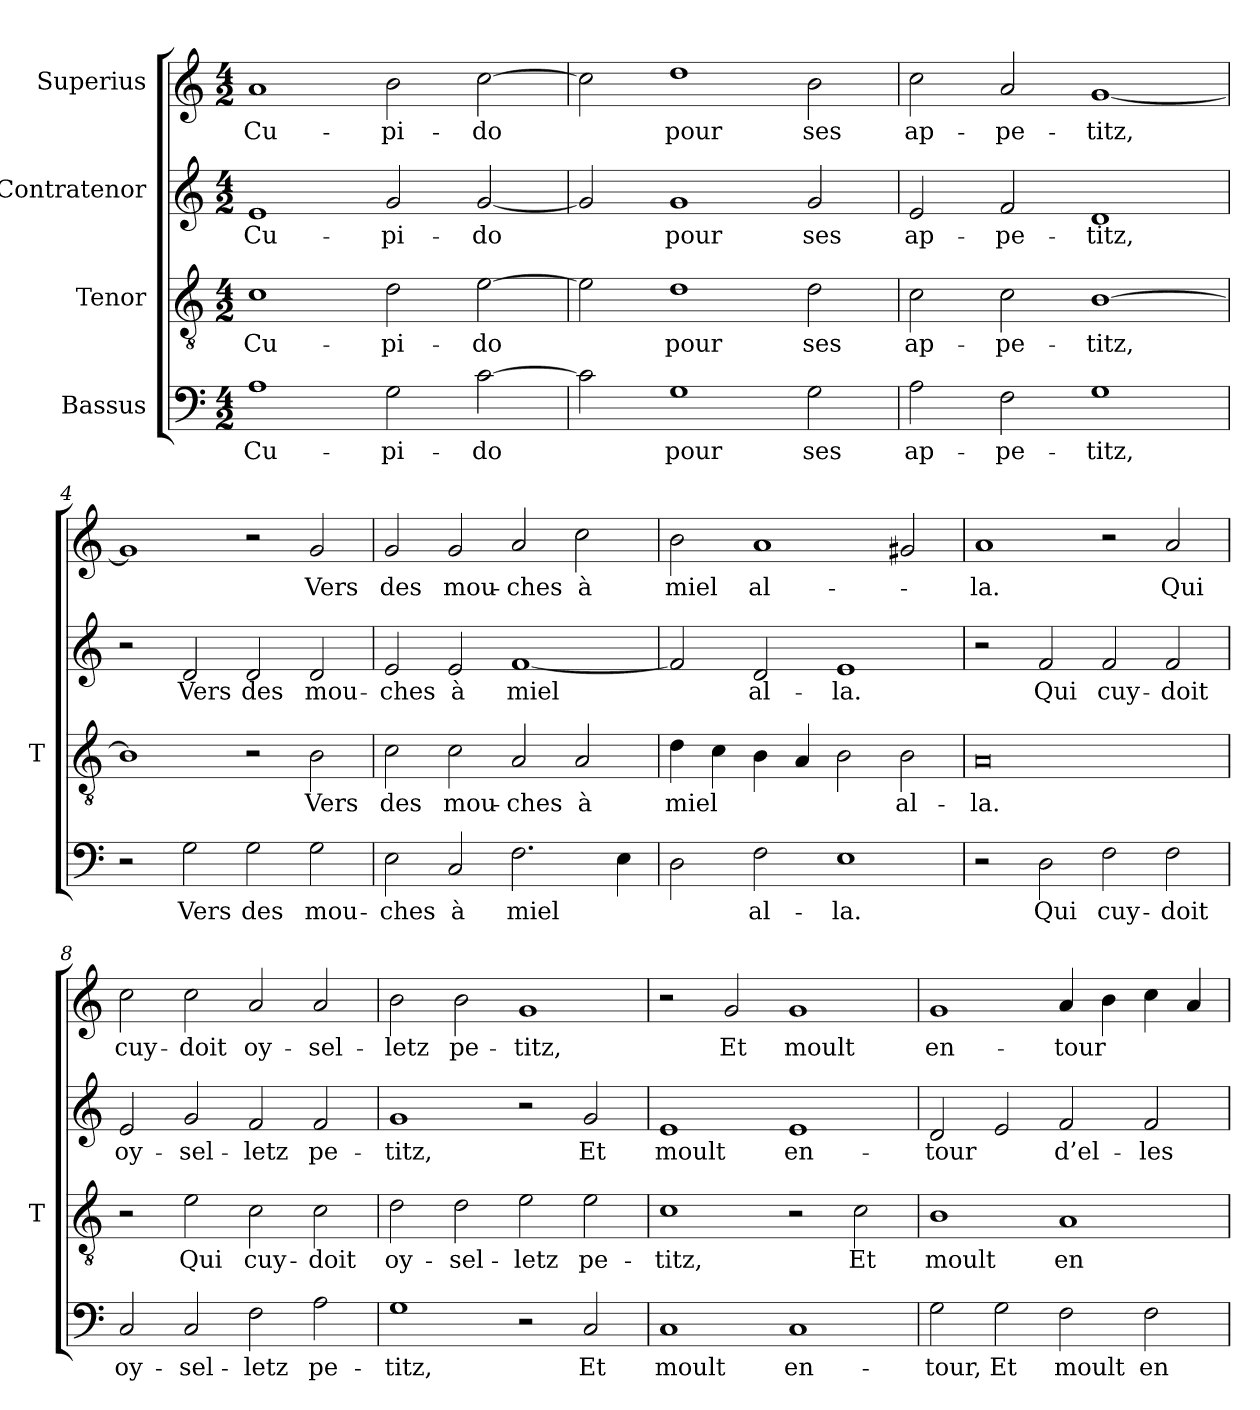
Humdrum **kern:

**kern	**text	**kern	**text	**kern	**text	**kern	**text
*part4	*part4	*part3	*part3	*part2	*part2	*part1	*part1
*staff4	*staff4	*staff3	*staff3	*staff2	*staff2	*staff1	*staff1
*I"Bassus	*	*I"Tenor	*	*I"Contratenor	*	*I"Superius	*
*	*	*I'T	*	*	*	*	*
*clefF4	*	*clefGv2	*	*clefG2	*	*clefG2	*
*k[]	*	*k[]	*	*k[]	*	*k[]	*
*M4/2	*	*M4/2	*	*M4/2	*	*M4/2	*
=1	=1	=1	=1	=1	=1	=1	=1
1A	Cu-	1c	Cu-	1e	Cu-	1a	Cu-
2G	pi-	2d	pi-	2g	pi-	2b	pi-
[2c	-do	[2e	-do	[2g	-do	[2cc	-do
=2	=2	=2	=2	=2	=2	=2	=2
2c]	.	2e]	.	2g]	.	2cc]	.
1G	-pour	1d	-pour	1g	-pour	1dd	-pour
2G	-ses	2d	-ses	2g	-ses	2b	-ses
=3	=3	=3	=3	=3	=3	=3	=3
2A	ap-	2c	ap-	2e	ap-	2cc	ap-
2F	pe-	2c	pe-	2f	pe-	2a	pe-
1G	-titz,	[1B	-titz,	1d	-titz,	[1g	-titz,
=4	=4	=4	=4	=4	=4	=4	=4
2r	.	1B]	.	2r	.	1g]	.
2G	-Vers	.	.	2d	-Vers	.	.
2G	-des	2r	.	2d	-des	2r	.
2G	mou-	2B	-Vers	2d	mou-	2g	-Vers
=5	=5	=5	=5	=5	=5	=5	=5
2E	-ches	2c	-des	2e	-ches	2g	-des
2C	-à	2c	mou-	2e	-à	2g	mou-
2.F	-miel	2A	-ches	[1f	-miel	2a	-ches
.	.	2A	-à	.	.	2cc	-à
4E	.	.	.	.	.	.	.
=6	=6	=6	=6	=6	=6	=6	=6
2D	.	4d	-miel	2f]	.	2b	-miel
.	.	4c	.	.	.	.	.
2F	al-	4B	.	2d	al-	1a	al-
.	.	4A	.	.	.	.	.
1E	-la.	2B	.	1e	-la.	.	.
.	.	2B	al-	.	.	2g#X	.
=7	=7	=7	=7	=7	=7	=7	=7
2r	.	0A	-la.	2r	.	1a	-la.
2D	-Qui	.	.	2f	-Qui	.	.
2F	cuy-	.	.	2f	cuy-	2r	.
2F	-doit	.	.	2f	-doit	2a	-Qui
=8	=8	=8	=8	=8	=8	=8	=8
2C	oy-	2r	.	2e	oy-	2cc	cuy-
2C	sel-	2e	-Qui	2g	sel-	2cc	-doit
2F	-letz	2c	cuy-	2f	-letz	2a	oy-
2A	pe-	2c	-doit	2f	pe-	2a	sel-
=9	=9	=9	=9	=9	=9	=9	=9
1G	-titz,	2d	oy-	1g	-titz,	2b	-letz
.	.	2d	sel-	.	.	2b	pe-
2r	.	2e	-letz	2r	.	1g	-titz,
2C	-Et	2e	pe-	2g	-Et	.	.
=10	=10	=10	=10	=10	=10	=10	=10
1C	-moult	1c	-titz,	1e	-moult	2r	.
.	.	.	.	.	.	2g	-Et
1C	en-	2r	.	1e	en-	1g	-moult
.	.	2c	-Et	.	.	.	.
=11	=11	=11	=11	=11	=11	=11	=11
2G	-tour,	1B	-moult	2d	-tour	1g	en-
2G	-Et	.	.	2e	.	.	.
2F	-moult	1A	en-	2f	d’el-	4a	-tour
.	.	.	.	.	.	4b	.
2F	en-	.	.	2f	-les	4cc	.
.	.	.	.	.	.	4a	.
=	=	=	=	=	=	=	=
*-	*-	*-	*-	*-	*-	*-	*-
